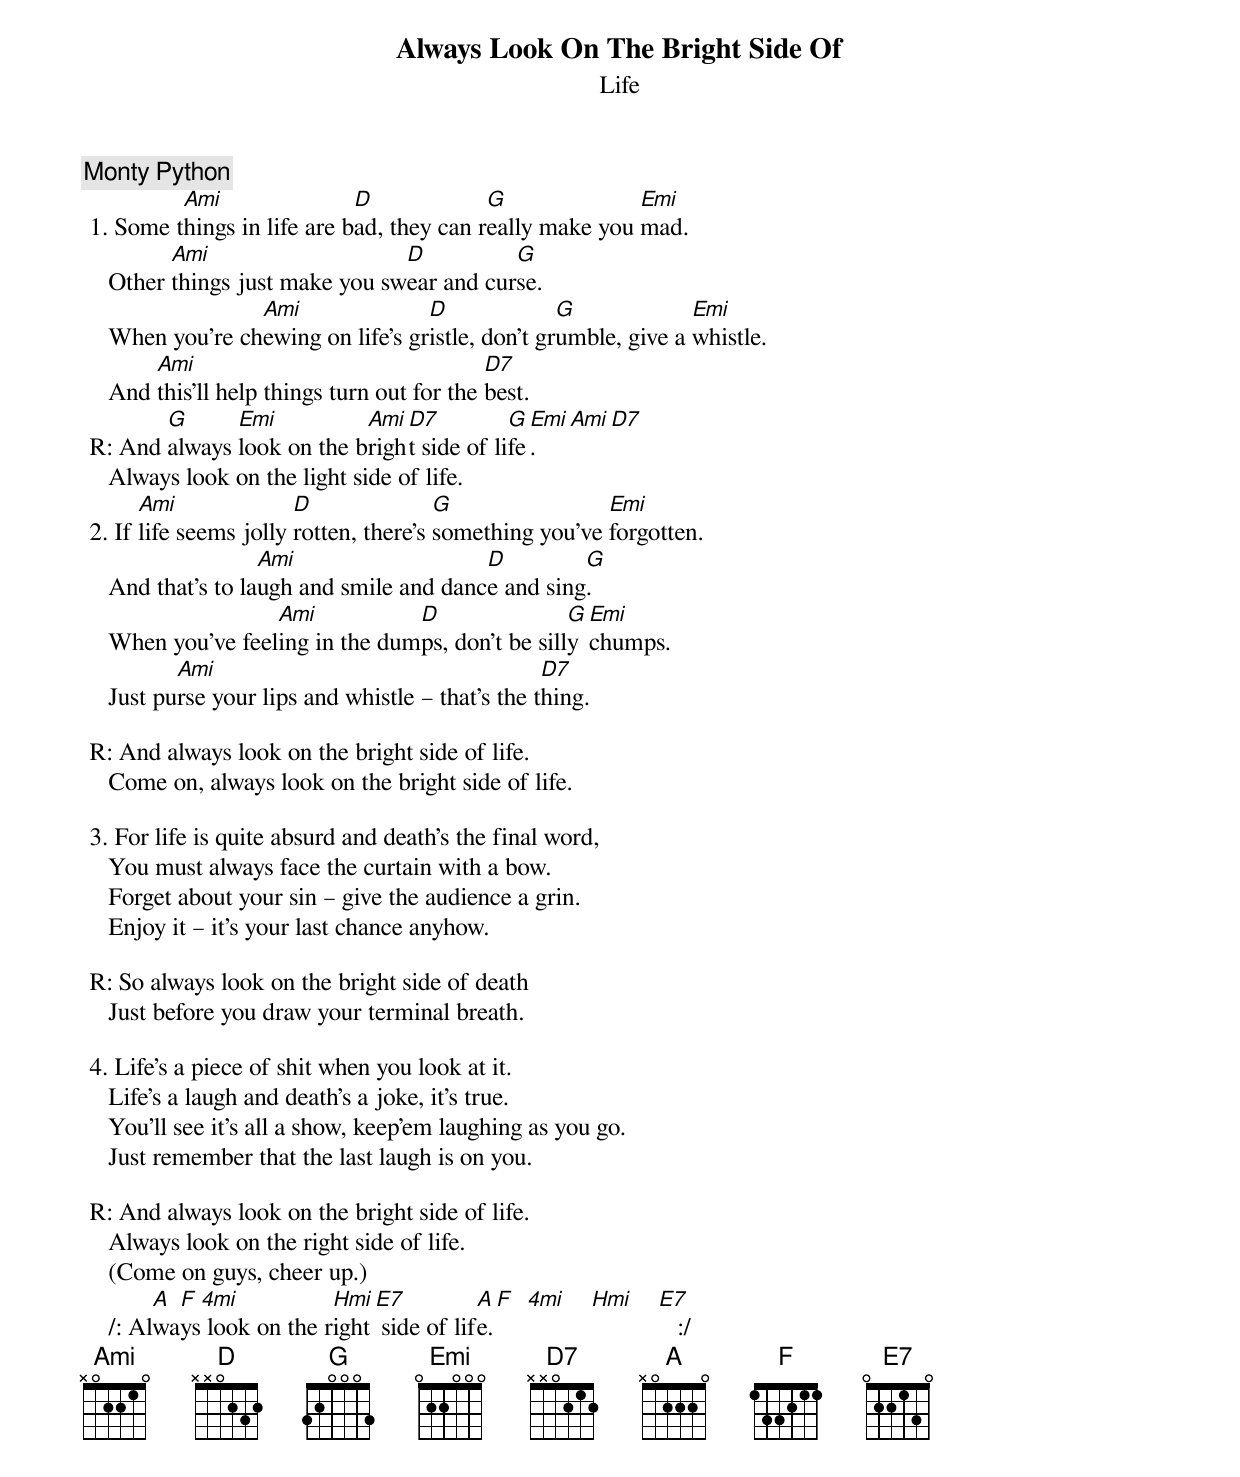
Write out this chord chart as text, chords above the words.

Always Look On The Bright Side Of
              Life
                            Monty Python
          Ami                D             G              Emi
 1. Some things in life are bad, they can really make you mad.
          Ami                    D          G
    Other things just make you swear and curse.
                  Ami               D              G             Emi
    When you’re chewing on life’s gristle, don’t grumble, give a whistle.
        Ami                                  D7
    And this’ll help things turn out for the best.
        G      Emi          Ami D7          G Emi Ami D7
 R: And always look on the bright side of life.
    Always look on the light side of life.
       Ami              D               G                Emi
 2. If life seems jolly rotten, there’s something you’ve forgotten.
                    Ami                   D         G
    And that’s to laugh and smile and dance and sing.
                    Ami           D                G Emi
    When you’ve feeling in the dumps, don’t be silly chumps.
           Ami                                     D7
    Just purse your lips and whistle – that’s the thing.

 R: And always look on the bright side of life.
    Come on, always look on the bright side of life.

 3. For life is quite absurd and death’s the final word,
    You must always face the curtain with a bow.
    Forget about your sin – give the audience a grin.
    Enjoy it – it’s your last chance anyhow.

 R: So always look on the bright side of death
    Just before you draw your terminal breath.

 4. Life’s a piece of shit when you look at it.
    Life’s a laugh and death’s a joke, it’s true.
    You’ll see it’s all a show, keep’em laughing as you go.
    Just remember that the last laugh is on you.

 R: And always look on the bright side of life.
    Always look on the right side of life.
    (Come on guys, cheer up.)
         A F 4mi           Hmi E7          A F 4mi Hmi E7
    /: Always look on the right side of life.             :/
